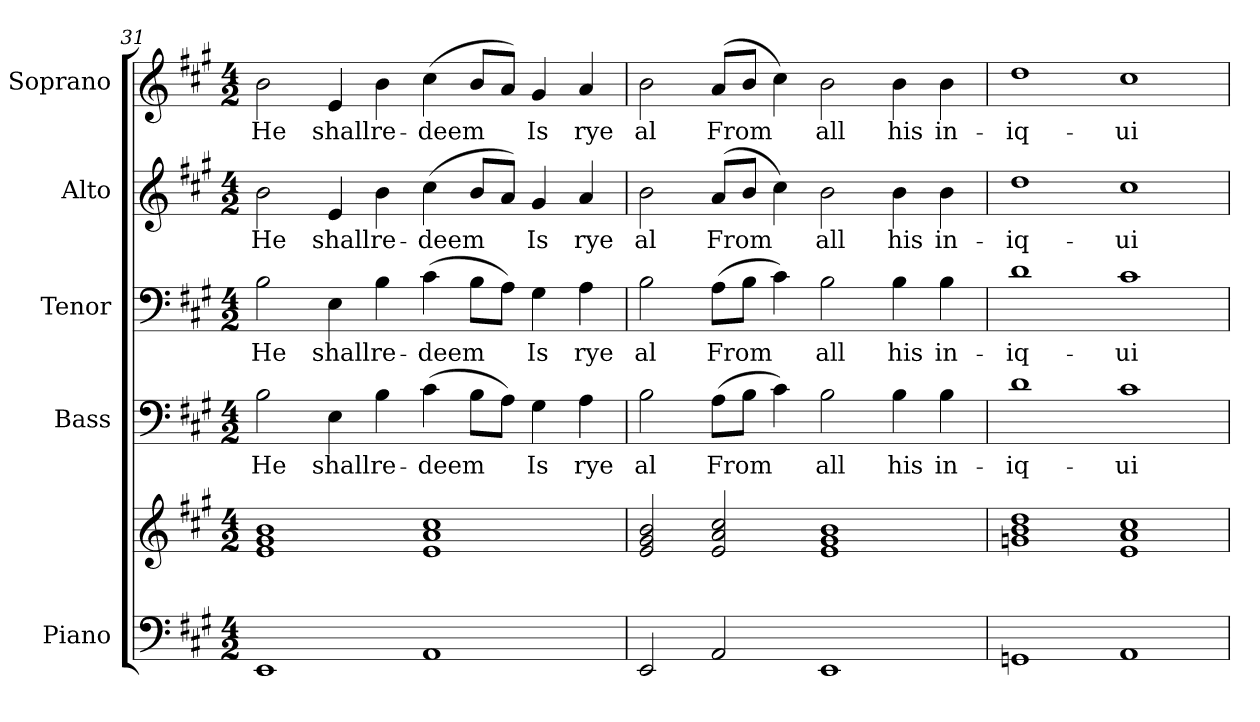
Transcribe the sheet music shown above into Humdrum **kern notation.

**kern	**kern	**kern	**text	**kern	**text	**kern	**text	**kern	**text
*part5	*part5	*part4	*part4	*part3	*part3	*part2	*part2	*part1	*part1
*staff6	*staff5	*staff4	*staff4	*staff3	*staff3	*staff2	*staff2	*staff1	*staff1
*I"Piano	*	*I"Bass	*	*I"Tenor	*	*I"Alto	*	*I"Soprano	*
*I'Pno.	*	*I'B.	*	*I'T.	*	*I'A.	*	*I'S.	*
!!LO:PB:g=z
*clefF4	*clefG2	*clefF4	*	*clefF4	*	*clefG2	*	*clefG2	*
*k[f#c#g#]	*k[f#c#g#]	*k[f#c#g#]	*	*k[f#c#g#]	*	*k[f#c#g#]	*	*k[f#c#g#]	*
*A:	*A:	*A:	*	*A:	*	*A:	*	*A:	*
*M4/2	*M4/2	*M4/2	*	*M4/2	*	*M4/2	*	*M4/2	*
=31	=31	=31	=31	=31	=31	=31	=31	=31	=31
!	!	!	!LO:LY:b:color=#000000	!	!	!	!	!	!
!	!	!	!	!	!LO:LY:b:color=#000000	!	!	!	!
!	!	!	!	!	!	!	!LO:LY:b:color=#000000	!	!
!	!	!	!	!	!	!	!	!	!LO:LY:b:color=#000000
1EEi	1ei 1g#i 1bi	2Bi\	He	2Bi\	He	2bi\	He	2bi\	He
!	!	!	!LO:LY:b:color=#000000	!	!	!	!	!	!
!	!	!	!	!	!LO:LY:b:color=#000000	!	!	!	!
!	!	!	!	!	!	!	!LO:LY:b:color=#000000	!	!
!	!	!	!	!	!	!	!	!	!LO:LY:b:color=#000000
.	.	4Ei\	shall	4Ei\	shall	4ei/	shall	4ei/	shall
!	!	!	!LO:LY:b:color=#000000	!	!	!	!	!	!
!	!	!	!	!	!LO:LY:b:color=#000000	!	!	!	!
!	!	!	!	!	!	!	!LO:LY:b:color=#000000	!	!
!	!	!	!	!	!	!	!	!	!LO:LY:b:color=#000000
.	.	4Bi\	re-	4Bi\	re-	4bi\	re-	4bi\	re-
!	!	!	!LO:LY:b:color=#000000	!	!	!	!	!	!
!	!	!	!	!	!LO:LY:b:color=#000000	!	!	!	!
!	!	!	!	!	!	!	!LO:LY:b:color=#000000	!	!
!	!	!	!	!	!	!	!	!	!LO:LY:b:color=#000000
1AAi	1ei 1ai 1cc#i	(4c#i\	-deem	(4c#i\	-deem	(4cc#i\	-deem	(4cc#i\	-deem
.	.	8Bi\L	.	8Bi\L	.	8bi/L	.	8bi/L	.
.	.	8Ai\J)	.	8Ai\J)	.	8ai/J)	.	8ai/J)	.
!	!	!	!LO:LY:b:color=#000000	!	!	!	!	!	!
!	!	!	!	!	!LO:LY:b:color=#000000	!	!	!	!
!	!	!	!	!	!	!	!LO:LY:b:color=#000000	!	!
!	!	!	!	!	!	!	!	!	!LO:LY:b:color=#000000
.	.	4G#i\	Is	4G#i\	Is	4g#i/	Is	4g#i/	Is
!	!	!	!LO:LY:b:color=#000000	!	!	!	!	!	!
!	!	!	!	!	!LO:LY:b:color=#000000	!	!	!	!
!	!	!	!	!	!	!	!LO:LY:b:color=#000000	!	!
!	!	!	!	!	!	!	!	!	!LO:LY:b:color=#000000
.	.	4Ai\	rye	4Ai\	rye	4ai/	rye	4ai/	rye
=32	=32	=32	=32	=32	=32	=32	=32	=32	=32
!	!	!	!LO:LY:b:color=#000000	!	!	!	!	!	!
!	!	!	!	!	!LO:LY:b:color=#000000	!	!	!	!
!	!	!	!	!	!	!	!LO:LY:b:color=#000000	!	!
!	!	!	!	!	!	!	!	!	!LO:LY:b:color=#000000
2EEi/	2ei/ 2g#i 2bi	2Bi\	al	2Bi\	al	2bi\	al	2bi\	al
!	!	!	!LO:LY:b:color=#000000	!	!	!	!	!	!
!	!	!	!	!	!LO:LY:b:color=#000000	!	!	!	!
!	!	!	!	!	!	!	!LO:LY:b:color=#000000	!	!
!	!	!	!	!	!	!	!	!	!LO:LY:b:color=#000000
2AAi/	2ei/ 2ai 2cc#i	(8Ai\L	From	(8Ai\L	From	(8ai/L	From	(8ai/L	From
.	.	8Bi\J	.	8Bi\J	.	8bi/J	.	8bi/J	.
.	.	4c#i\)	.	4c#i\)	.	4cc#i\)	.	4cc#i\)	.
!	!	!	!LO:LY:b:color=#000000	!	!	!	!	!	!
!	!	!	!	!	!LO:LY:b:color=#000000	!	!	!	!
!	!	!	!	!	!	!	!LO:LY:b:color=#000000	!	!
!	!	!	!	!	!	!	!	!	!LO:LY:b:color=#000000
1EEi	1ei 1g#i 1bi	2Bi\	all	2Bi\	all	2bi\	all	2bi\	all
!	!	!	!LO:LY:b:color=#000000	!	!	!	!	!	!
!	!	!	!	!	!LO:LY:b:color=#000000	!	!	!	!
!	!	!	!	!	!	!	!LO:LY:b:color=#000000	!	!
!	!	!	!	!	!	!	!	!	!LO:LY:b:color=#000000
.	.	4Bi\	his	4Bi\	his	4bi\	his	4bi\	his
!	!	!	!LO:LY:b:color=#000000	!	!	!	!	!	!
!	!	!	!	!	!LO:LY:b:color=#000000	!	!	!	!
!	!	!	!	!	!	!	!LO:LY:b:color=#000000	!	!
!	!	!	!	!	!	!	!	!	!LO:LY:b:color=#000000
.	.	4Bi\	in-	4Bi\	in-	4bi\	in-	4bi\	in-
!!LO:PB:g=z
=33	=33	=33	=33	=33	=33	=33	=33	=33	=33
!	!	!	!LO:LY:b:color=#000000	!	!	!	!	!	!
!	!	!	!	!	!LO:LY:b:color=#000000	!	!	!	!
!	!	!	!	!	!	!	!LO:LY:b:color=#000000	!	!
!	!	!	!	!	!	!	!	!	!LO:LY:b:color=#000000
1GGni	1gni 1bi 1ddi	1di	-iq-	1di	-iq-	1ddi	-iq-	1ddi	-iq-
!	!	!	!LO:LY:b:color=#000000	!	!	!	!	!	!
!	!	!	!	!	!LO:LY:b:color=#000000	!	!	!	!
!	!	!	!	!	!	!	!LO:LY:b:color=#000000	!	!
!	!	!	!	!	!	!	!	!	!LO:LY:b:color=#000000
1AAi	1ei 1ai 1cc#i	1c#i	-ui-	1c#i	-ui-	1cc#i	-ui-	1cc#i	-ui-
=	=	=	=	=	=	=	=	=	=
*-	*-	*-	*-	*-	*-	*-	*-	*-	*-
